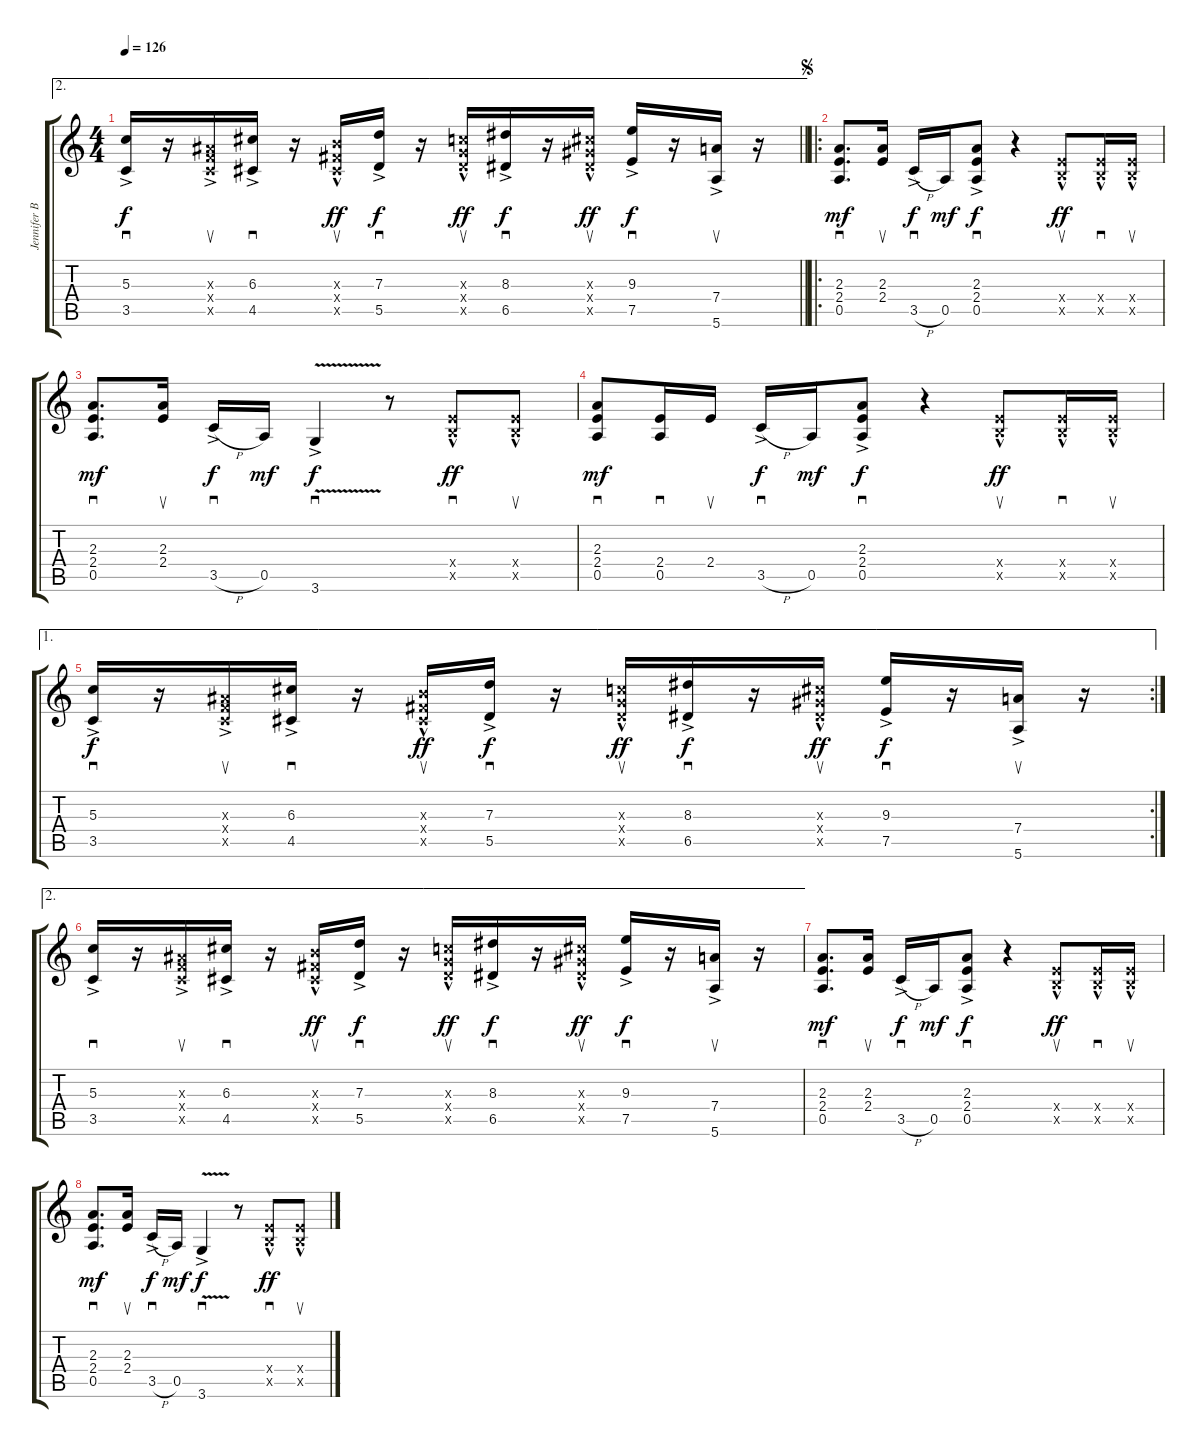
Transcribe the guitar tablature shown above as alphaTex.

\track ("Jennifer Batten Rhythm" "Jennifer B") {instrument overdrivenguitar}
\staff {score tabs}
\tuning (E4 B3 G3 D3 A2 E2) {hide}
\ae 2
\ts (4 4)
\tempo 126
\clef g2
\barLineRight lightlight
\ks c
(5.3{ac} 3.5{ac}).16{sd dy f} r.16 (3.3{ac x} 3.4{ac x} 3.5{ac x}).16{su} (6.3{ac} 4.5{ac}).16{sd} r.16 (4.3{hac x} 4.4{hac x} 4.5{hac x}).16{su dy ff} (7.3{ac} 5.5{ac}).16{sd dy f} r.16 (5.3{hac x} 5.4{hac x} 5.5{hac x}).16{su dy ff} (8.3{ac} 6.5{ac}).16{sd dy f} r.16 (6.3{hac x} 6.4{hac x} 6.5{hac x}).16{su dy ff} (9.3{ac} 7.5{ac}).16{sd dy f} r.16 (7.4{ac} 5.6{ac}).16{su} r.16 |
\ro
\jump segno
(2.3 2.4 0.5).8{d sd dy mf} (2.3 2.4).16{su} 3.5{h ac}.16{sd dy f} 0.5.16{dy mf} (2.3{ac} 2.4{ac} 0.5{ac}).8{sd dy f} r.4 (2.4{hac x} 2.5{hac x}).8{su dy ff} (2.4{hac x} 2.5{hac x}).16{sd} (2.4{hac x} 2.5{hac x}).16{su} |
(2.3 2.4 0.5).8{d sd dy mf} (2.3 2.4).16{su} 3.5{h ac}.16{sd dy f} 0.5.16{dy mf} 3.6{v ac}.4{sd dy f} r.8 (2.4{hac x} 2.5{hac x}).8{sd dy ff} (2.4{hac x} 2.5{hac x}).8{su} |
(2.3 2.4 0.5).8{sd dy mf} (2.4 0.5).16{sd} 2.4.16{su} 3.5{h ac}.16{sd dy f} 0.5.16{dy mf} (2.3{ac} 2.4{ac} 0.5{ac}).8{sd dy f} r.4 (2.4{hac x} 2.5{hac x}).8{su dy ff} (2.4{hac x} 2.5{hac x}).16{sd} (2.4{hac x} 2.5{hac x}).16{su} |
\ae 1
\rc 2
(5.3{ac} 3.5{ac}).16{sd dy f} r.16 (3.3{ac x} 3.4{ac x} 3.5{ac x}).16{su} (6.3{ac} 4.5{ac}).16{sd} r.16 (4.3{hac x} 4.4{hac x} 4.5{hac x}).16{su dy ff} (7.3{ac} 5.5{ac}).16{sd dy f} r.16 (5.3{hac x} 5.4{hac x} 5.5{hac x}).16{su dy ff} (8.3{ac} 6.5{ac}).16{sd dy f} r.16 (6.3{hac x} 6.4{hac x} 6.5{hac x}).16{su dy ff} (9.3{ac} 7.5{ac}).16{sd dy f} r.16 (7.4{ac} 5.6{ac}).16{su} r.16 |
\ae 2
(5.3{ac} 3.5{ac}).16{sd} r.16 (3.3{ac x} 3.4{ac x} 3.5{ac x}).16{su} (6.3{ac} 4.5{ac}).16{sd} r.16 (4.3{hac x} 4.4{hac x} 4.5{hac x}).16{su dy ff} (7.3{ac} 5.5{ac}).16{sd dy f} r.16 (5.3{hac x} 5.4{hac x} 5.5{hac x}).16{su dy ff} (8.3{ac} 6.5{ac}).16{sd dy f} r.16 (6.3{hac x} 6.4{hac x} 6.5{hac x}).16{su dy ff} (9.3{ac} 7.5{ac}).16{sd dy f} r.16 (7.4{ac} 5.6{ac}).16{su} r.16 |
(2.3 2.4 0.5).8{d sd dy mf} (2.3 2.4).16{su} 3.5{h ac}.16{sd dy f} 0.5.16{dy mf} (2.3{ac} 2.4{ac} 0.5{ac}).8{sd dy f} r.4 (2.4{hac x} 2.5{hac x}).8{su dy ff} (2.4{hac x} 2.5{hac x}).16{sd} (2.4{hac x} 2.5{hac x}).16{su} |
(2.3 2.4 0.5).8{d sd dy mf} (2.3 2.4).16{su} 3.5{h ac}.16{sd dy f} 0.5.16{dy mf} 3.6{v ac}.4{sd dy f} r.8 (2.4{hac x} 2.5{hac x}).8{sd dy ff} (2.4{hac x} 2.5{hac x}).8{su}
